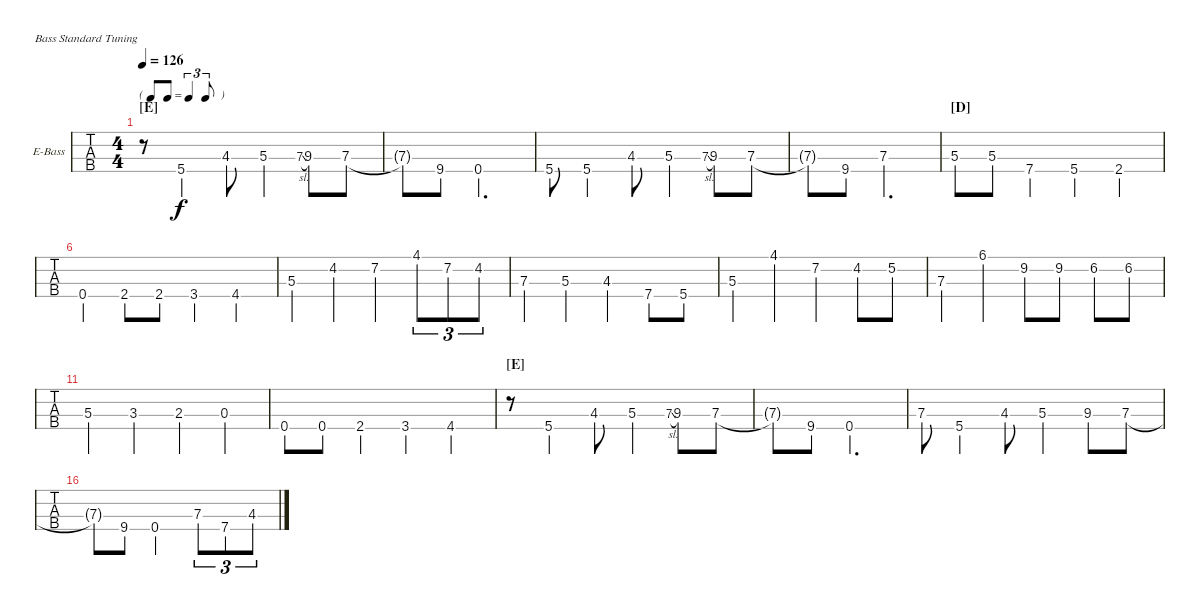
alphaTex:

\bracketExtendMode nobrackets
\firstSystemTrackNameOrientation horizontal
\otherSystemsTrackNameOrientation horizontal
\defaultBarNumberDisplay FirstOfSystem
\track ("Bass" "E-Bass") {instrument electricbassfinger}
\staff {tabs}
\tuning (G2 D2 A1 E1)
\ts (4 4)
\tf triplet8th
\section ("E" "")
\scale
0.5
\tempo 126
\accidentals auto
\clef f4
\ottava regular
\simile none
\ks a
r.8{dy f} 5.4.4 4.3.8 5.3.4 7.3{sl}.8{gr} 9.3.8 7.3.8 |
\scale
0.5 7.3{t}.8 9.4.8 0.4.2{d} |
\scale
0.5 5.4.8 5.4.4 4.3.8 5.3.4 7.3{sl}.8{gr} 9.3.8 7.3.8 |
\scale
0.5 7.3{t}.8 9.4.8 7.3.2{d} |
\section ("D" "")
\scale
0.5 5.3.8 5.3.8 7.4.4 5.4.4 2.4.4 |
\scale
0.5 0.4.4 2.4.8 2.4.8 3.4.4 4.4.4 |
\scale
0.5 5.3.4 4.2.4 7.2.4 4.1.8{tu (3 2)} 7.2.8{tu (3 2)} 4.2.8{tu (3 2)} |
\scale
0.5 7.3.4 5.3.4 4.3.4 7.4.8 5.4.8 |
\scale
0.5 5.3.4 4.1.4 7.2.4 4.2.8 5.2.8 |
\scale
0.5 7.3.4 6.1.4 9.2.8 9.2.8 6.2.8 6.2.8 |
\scale
0.589681 5.3.4 3.3.4 2.3.4 0.3.4 |
\scale
0.410319 0.4.8 0.4.8 2.4.4 3.4.4 4.4.4 |
\section ("E" "")
\scale
0.5 r.8 5.4.4 4.3.8 5.3.4 7.3{sl}.8{gr} 9.3.8 7.3.8 |
\scale
0.5 7.3{t}.8 9.4.8 0.4.2{d} |
\scale
0.411765 7.3.8 5.4.4 4.3.8 5.3.4 9.3.8 7.3.8 |
\scale
0.588235 7.3{t}.8 9.4.8 0.4.2 7.3.8{tu (3 2)} 7.4.8{tu (3 2)} 4.3.8{tu (3 2)}
